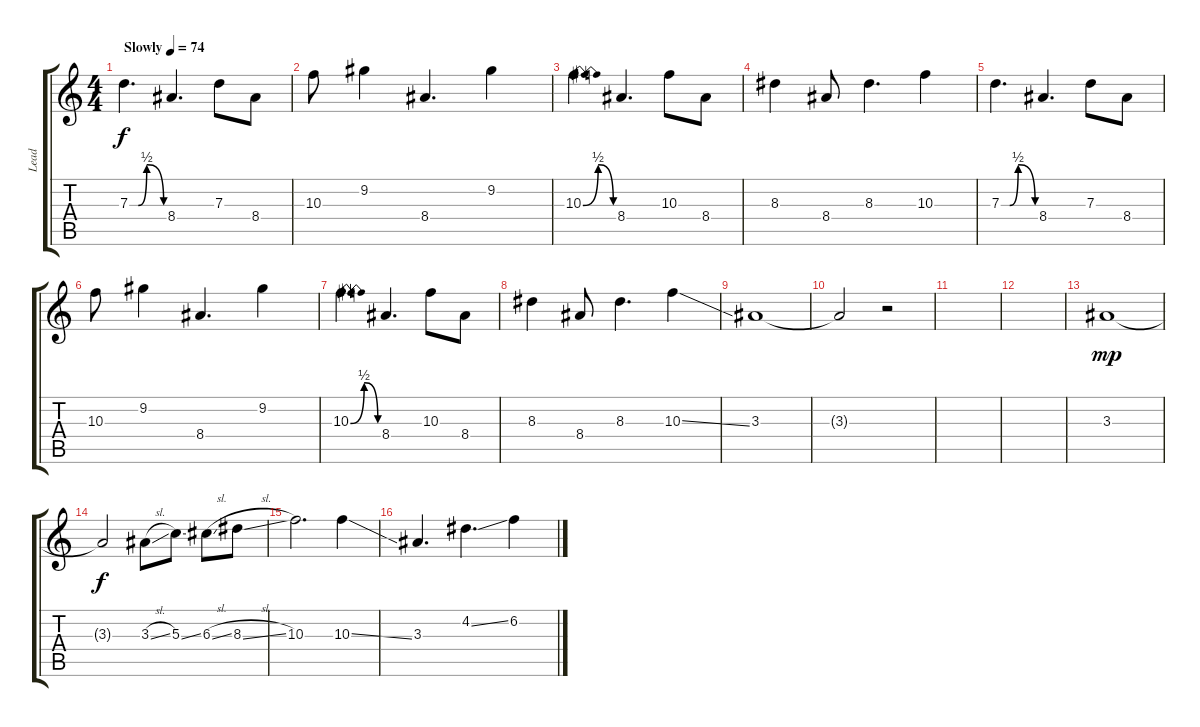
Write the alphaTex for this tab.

\track ("Lead" "Lead") {instrument distortionguitar}
\staff {score tabs}
\tuning (E4 B3 G3 D3 A2 D2) {hide}
\ts (4 4)
\tempo (74 "Slowly")
\clef g2
\ks c
7.3{be (custom 0 0 15 0 30 2 60 0)}.4{d dy f instrument distortionguitar} 8.4.4{d} 7.3.8 8.4.8 |
10.3.8 9.2.4 8.4.4{d} 9.2.4 |
10.3{be (bendrelease 0 0 30 2 30 2 60 0)}.4{d} 8.4.4{d} 10.3.8 8.4.8 |
8.3.4 8.4.8 8.3.4{d} 10.3.4 |
7.3{be (custom 0 0 15 0 30 2 60 0)}.4{d} 8.4.4{d} 7.3.8 8.4.8 |
10.3.8 9.2.4 8.4.4{d} 9.2.4 |
10.3{be (bendrelease 0 0 30 2 30 2 60 0)}.4{d} 8.4.4{d} 10.3.8 8.4.8 |
8.3.4 8.4.8 8.3.4{d} 10.3{ss}.4 |
3.3.1 |
3.3{t}.2 r.2 |
|
|
3.3.1{dy mp} |
3.3{t}.2{dy f} 3.3{sl}.8 5.3{ss}.8 6.3{sl}.8 8.3{sl}.8 |
10.3.2{d} 10.3{ss}.4 |
3.3.4{d} 4.2{ss}.4{d} 6.2.4
